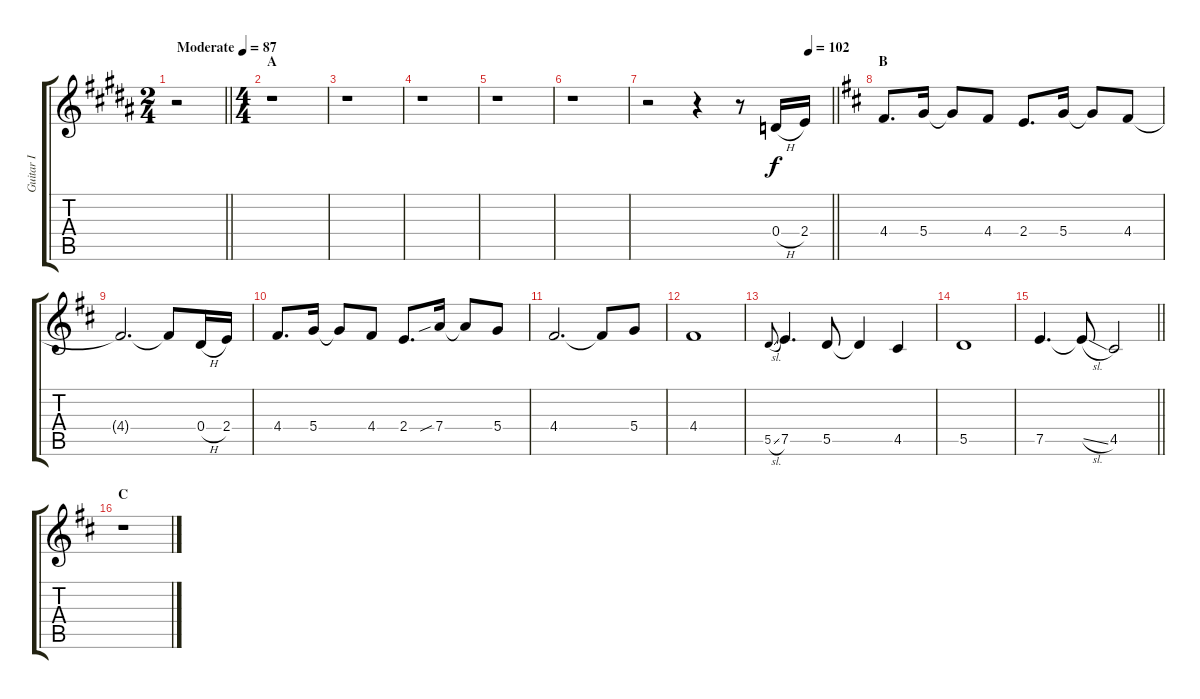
\track ("Guitar I" "Guitar I") {instrument overdrivenguitar}
\staff {score tabs}
\tuning (E4 B3 G3 D3 A2 E2) {hide}
\ts (2 4)
\tempo (87 "Moderate")
\clef g2
\barLineRight lightlight
\ks b
r.2{dy f instrument overdrivenguitar} |
\ts (4 4)
\section ("" "A")
r.1 |
r.1 |
r.1 |
r.1 |
r.1 |
\tempo (102 0.875)
\barLineRight lightlight
r.2 r.4 r.8 0.4{h}.16 2.4.16 |
\section ("" "B")
\ks d
4.4.8{d} 5.4.16 5.4{t}.8 4.4.8 2.4.8{d} 5.4.16 5.4{t}.8 4.4.8 |
4.4{t}.2{d} 4.4{t}.8 0.4{h}.16 2.4.16 |
4.4.8{d} 5.4.16 5.4{t}.8 4.4.8 2.4.8{d} 7.4{sib}.16 7.4{t}.8 5.4.8 |
4.4.2{d} 4.4{t}.8 5.4.8 |
4.4.1 |
5.5{sl}.8{gr onbeat} 7.5.4{d} 5.5.8 5.5{t}.4 4.5.4 |
5.5.1 |
\barLineRight lightlight
7.5.4{d} 7.5{sl t}.8 4.5.2 |
\section ("" "C")
r.1
